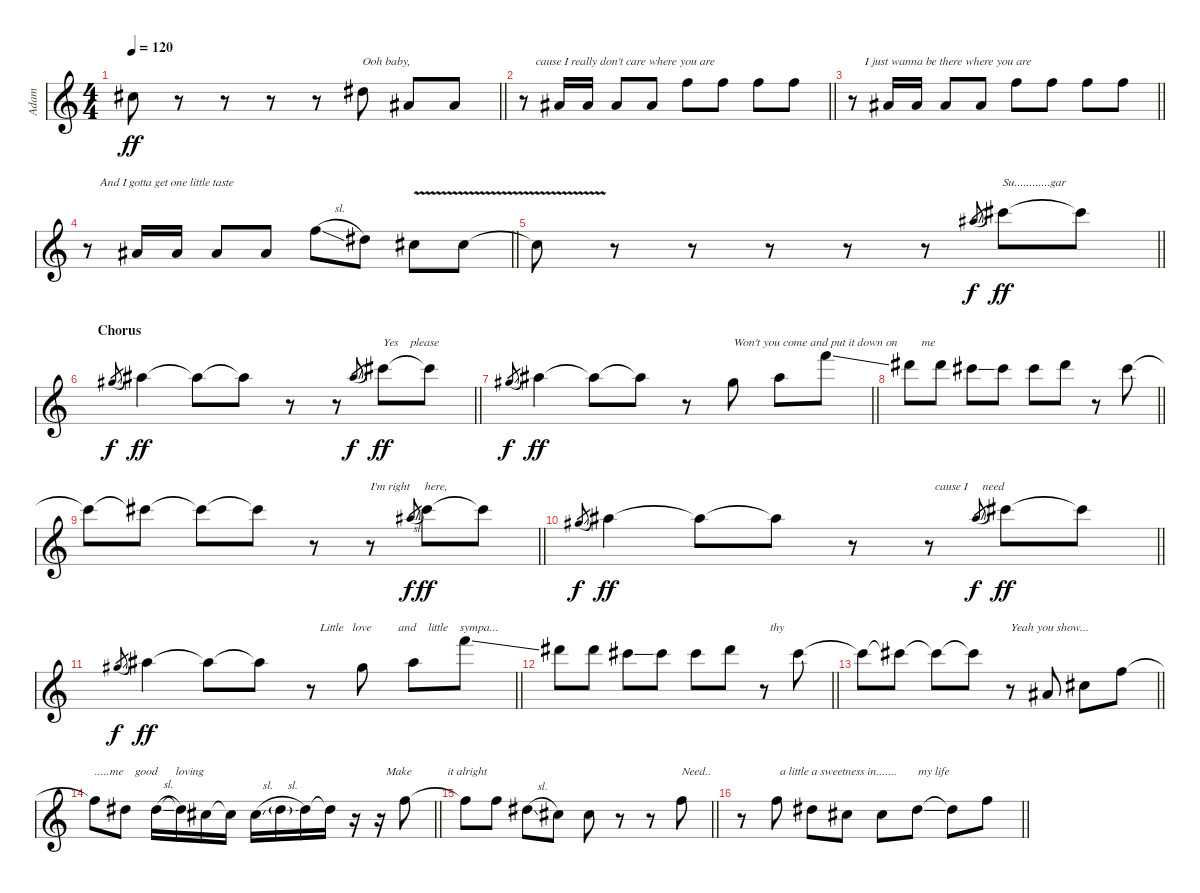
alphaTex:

\track ("Adam" "Adam") {instrument distortionguitar}
\staff {score}
\tuning (E4 B3 G3 D3 A2 E2) {hide}
\ts (4 4)
\tempo 120
\clef g2
\barLineRight lightlight
\ks c
6.3{t}.8{dy ff} r.8 r.8 r.8 r.8 4.2.8{txt "Ooh baby,"} 3.3.8 3.3.8 |
\barLineRight lightlight
r.8{txt "    cause I really don't care where you are"} 3.3.16 3.3.16 3.3.8 3.3.8 6.2.8 6.2.8 6.2.8 6.2.8 |
\barLineRight lightlight
r.8{txt "    I just wanna be there where you are"} 3.3.16 3.3.16 3.3.8 3.3.8 6.2.8 6.2.8 6.2.8 6.2.8 |
\barLineRight lightlight
r.8{txt "    And I gotta get one little taste"} 3.3.16 3.3.16 3.3.8 3.3.8 6.2{sl}.8 4.2.8 6.3{v}.8 6.3{v}.8 |
\barLineRight lightlight
6.3{t}.8 r.8 r.8 r.8 r.8 r.8 6.1{sl}.8{gr dy f} 9.1.8{txt "Su............gar" dy ff} 9.1{t}.8 |
\section ("" "Chorus")
\barLineRight lightlight
4.1{sl}.8{gr dy f} 6.1.4{dy ff} 6.1{t}.8 6.1{t}.8 r.8 r.8 6.1{sl}.8{gr dy f} 9.1.8{txt "Yes    please" dy ff} 9.1{t}.8 |
\barLineRight lightlight
4.1{sl}.8{gr dy f} 6.1.4{dy ff} 6.1{t}.8 6.1{t}.8 r.8 9.2.8{txt "Won't you come and put it down on        me"} 11.2.8 13.1{ss}.8 |
\barLineRight lightlight
11.1.8 11.1.8 9.1{ss}.8 9.1.8 9.1.8 11.1.8 r.8 9.1.8 |
\barLineRight lightlight
9.1{t}.8 9.1{t}.8 9.1{t}.8 9.1{t}.8 r.8 r.8{txt "I'm right     here,"} 6.1{sl}.8{gr dy f} 9.1.8{dy ff} 9.1{t}.8 |
\barLineRight lightlight
4.1{sl}.8{gr dy f} 6.1.4{dy ff} 6.1{t}.8 6.1{t}.8 r.8 r.8{txt "  cause I     need"} 6.1{sl}.8{gr dy f} 9.1.8{dy ff} 9.1{t}.8 |
\barLineRight lightlight
4.1{sl}.8{gr dy f} 6.1.4{dy ff} 6.1{t}.8 6.1{t}.8 r.8{txt "   Little   love         and    little    sympa..."} 9.2.8 11.2.8 13.1{ss}.8 |
\barLineRight lightlight
11.1.8 11.1.8 9.1{ss}.8 9.1.8 9.1.8 11.1.8 r.8{txt "  thy"} 9.1.8 |
\barLineRight lightlight
9.1{t}.8 9.1{t}.8 9.1{t}.8 9.1{t}.8 r.8{txt "Yeah you show..."} 3.3.8 6.3.8 10.3.8 |
\barLineRight lightlight
10.3{t}.8{txt ".....me    good      loving"} 8.3.8 8.3{sl}.16 8.3{t}.16 6.3.16 6.3{t}.16 6.3{sl}.16 8.3{sl g}.16 8.3.16 8.3{t}.16 r.16 r.16{txt "  Make            it alright"} 10.3.8 |
\barLineRight lightlight
10.3{t}.8 10.3.8 8.3{sl}.8 6.3.8 6.3.8 r.8 r.8 10.3.8{txt "Need.."} |
\barLineRight lightlight
r.8 10.3.8{txt " a little a sweetness in.......       my life"} 8.3.8 6.3.8 6.3.8 8.3{ss}.8 8.3{t}.8 10.3.8
